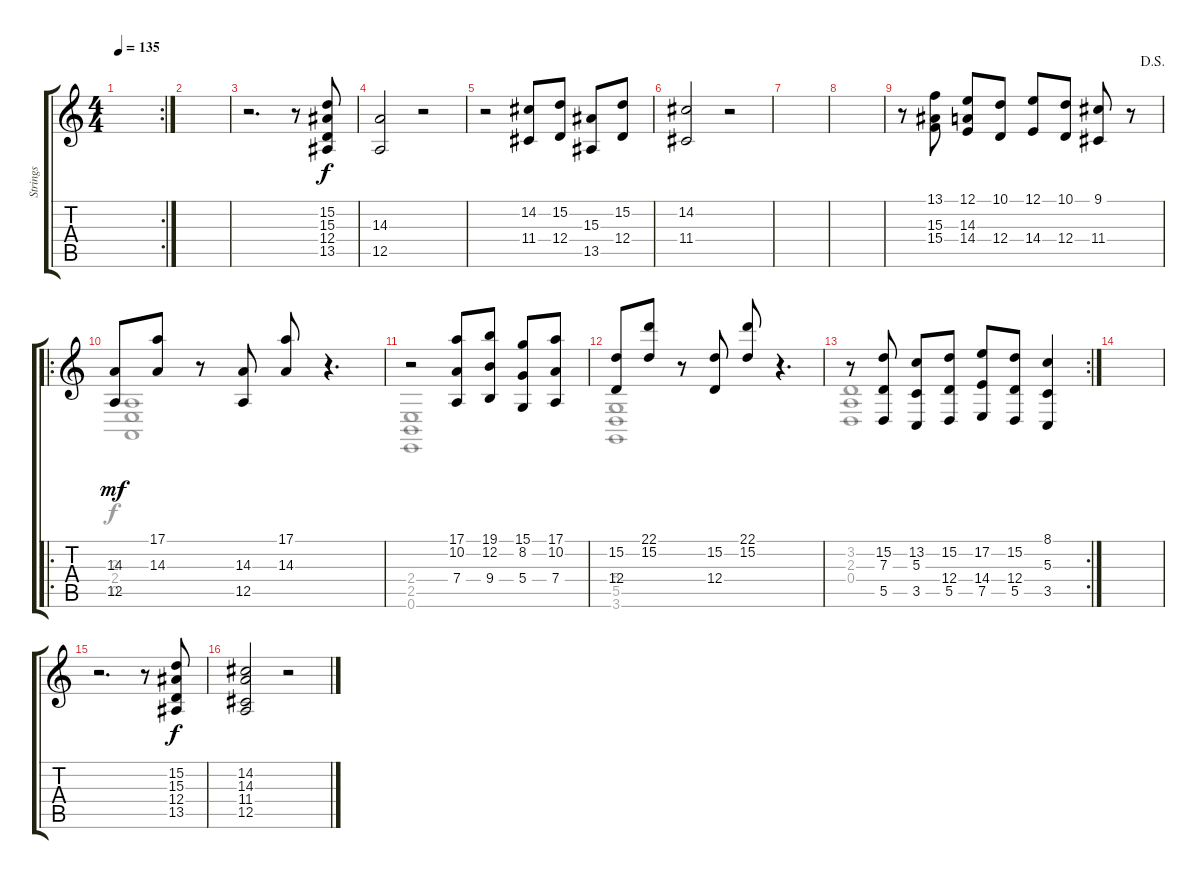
\track ("Strings" "Strings") {instrument stringensemble1}
\staff {score tabs}
\tuning (E4 B3 G3 D3 A2 E2) {hide}
\voice
\rc 2
\ts (4 4)
\tempo 135
\clef g2
\ks c
|
|
r.2{d} r.8 (15.2 15.3 12.4 13.5).8 |
(14.3 12.5).2 r.2 |
r.2 (14.2 11.4).8 (15.2 12.4).8 (15.3 13.5).8 (15.2 12.4).8 |
(14.2 11.4).2 r.2 |
|
|
\jump dalsegno
r.8 (13.1 15.3 15.4).8 (12.1 14.3 14.4).8 (10.1 12.4).8 (12.1 14.4).8 (10.1 12.4).8 (9.1 11.4).8 r.8 |
\ro
(14.3 12.5).8{dy mf} (17.1 14.3).8 r.8 (14.3 12.5).8 (17.1 14.3).8 r.4{d} |
r.2 (17.1 10.2 7.4).8 (19.1 12.2 9.4).8 (15.1 8.2 5.4).8 (17.1 10.2 7.4).8 |
(15.2 12.4).8 (22.1 15.2).8 r.8 (15.2 12.4).8 (22.1 15.2).8 r.4{d} |
\rc 2
r.8 (15.2 7.3 5.5).8 (13.2 5.3 3.5).8 (15.2 12.4 5.5).8 (17.2 14.4 7.5).8 (15.2 12.4 5.5).8 (8.1 5.3 3.5).4 |
|
r.2{d} r.8 (15.2 15.3 12.4 13.5).8{dy f} |
(14.2 14.3 11.4 12.5).2 r.2
\voice
\clef g2
\ottava regular
\simile none
\ks c
|
|
|
|
|
|
|
|
|
(2.3 2.4 0.5).1 |
(2.4 2.5 0.6).1 |
(5.4 5.5 3.6).1 |
(3.2 2.3 0.4).1 |
|
|
